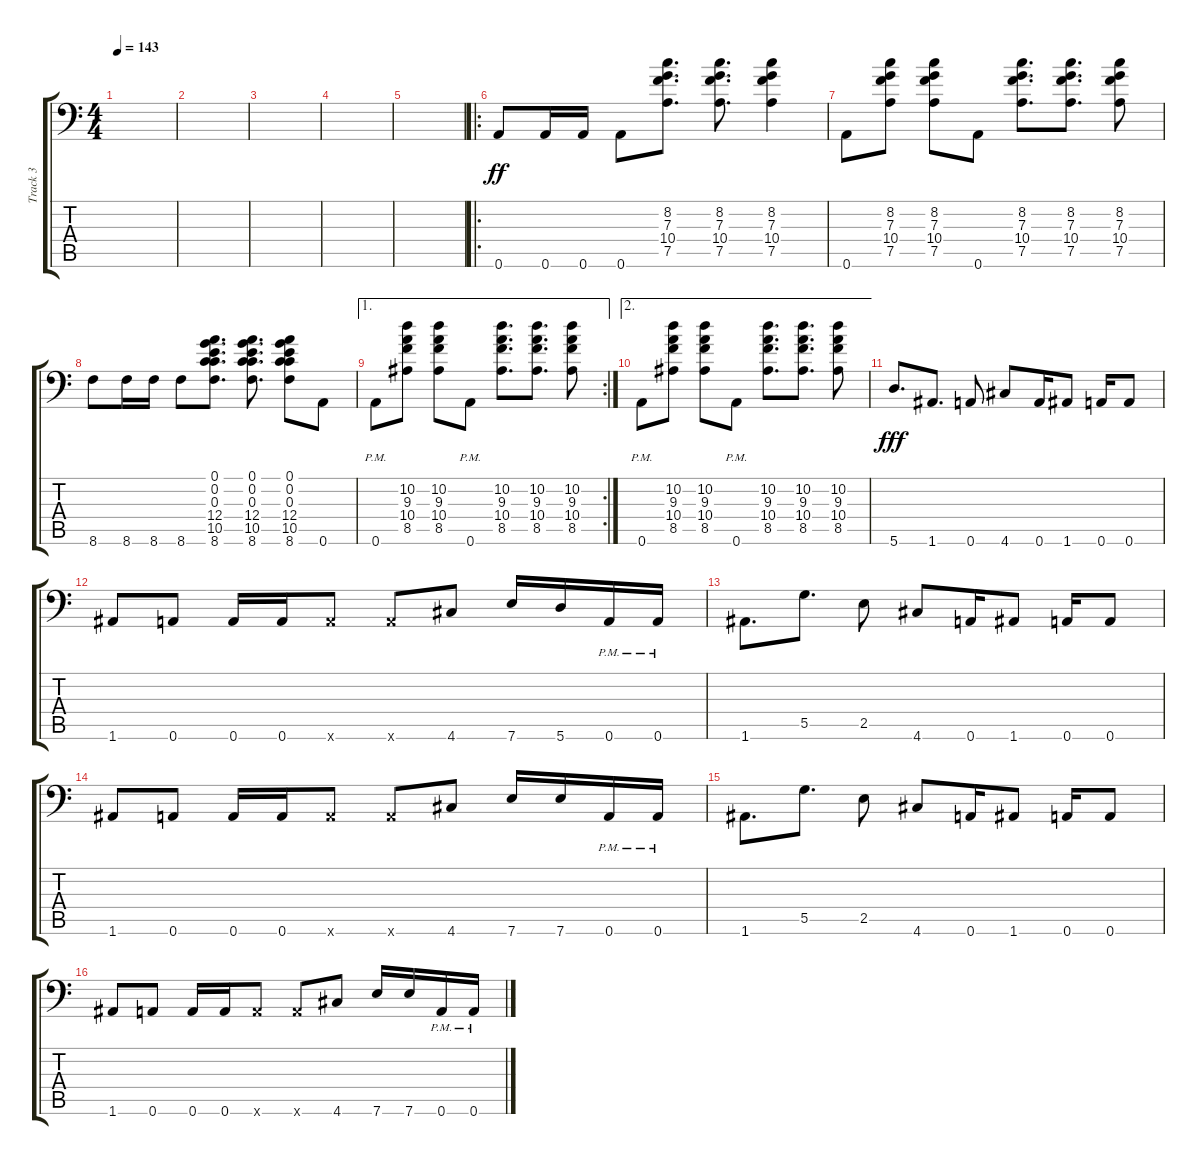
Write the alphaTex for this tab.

\track ("Track 3" "Track 3") {instrument distortionguitar}
\staff {score tabs}
\tuning (A3 E3 C3 G2 D2 A1) {hide}
\ts (4 4)
\tempo 143
\clef f4
\ks c
|
|
|
|
|
\ro
0.6.8{dy ff} 0.6.16 0.6.16 0.6.8 (8.2 7.3 10.4 7.5).8{d} (8.2 7.3 10.4 7.5).8{d} (8.2 7.3 10.4 7.5).4 |
0.6.8 (8.2 7.3 10.4 7.5).8 (8.2 7.3 10.4 7.5).8 0.6.8 (8.2 7.3 10.4 7.5).8{d} (8.2 7.3 10.4 7.5).8{d} (8.2 7.3 10.4 7.5).8 |
8.6.8 8.6.16 8.6.16 8.6.8 (0.1 0.2 0.3 12.4 10.5 8.6).8{d} (0.1 0.2 0.3 12.4 10.5 8.6).8{d} (0.1 0.2 0.3 12.4 10.5 8.6).8 0.6.8 |
\ae 1
\rc 2
0.6{pm}.8 (10.2 9.3 10.4 8.5).8 (10.2 9.3 10.4 8.5).8 0.6{pm}.8 (10.2 9.3 10.4 8.5).8{d} (10.2 9.3 10.4 8.5).8{d} (10.2 9.3 10.4 8.5).8 |
\ae 2
0.6{pm}.8 (10.2 9.3 10.4 8.5).8 (10.2 9.3 10.4 8.5).8 0.6{pm}.8 (10.2 9.3 10.4 8.5).8{d} (10.2 9.3 10.4 8.5).8{d} (10.2 9.3 10.4 8.5).8 |
5.6.8{d dy fff} 1.6.8{d} 0.6.8 4.6.8 0.6.16 1.6.8 0.6.16 0.6.8 |
1.6.8 0.6.8 0.6.16 0.6.16 0.6{x}.8 0.6{x}.8 4.6.8 7.6.16 5.6.16 0.6{pm}.16 0.6{pm}.16 |
1.6.8{d} 5.5.8{d} 2.5.8 4.6.8 0.6.16 1.6.8 0.6.16 0.6.8 |
1.6.8 0.6.8 0.6.16 0.6.16 0.6{x}.8 0.6{x}.8 4.6.8 7.6.16 7.6.16 0.6{pm}.16 0.6{pm}.16 |
1.6.8{d} 5.5.8{d} 2.5.8 4.6.8 0.6.16 1.6.8 0.6.16 0.6.8 |
1.6.8 0.6.8 0.6.16 0.6.16 0.6{x}.8 0.6{x}.8 4.6.8 7.6.16 7.6.16 0.6{pm}.16 0.6{pm}.16
